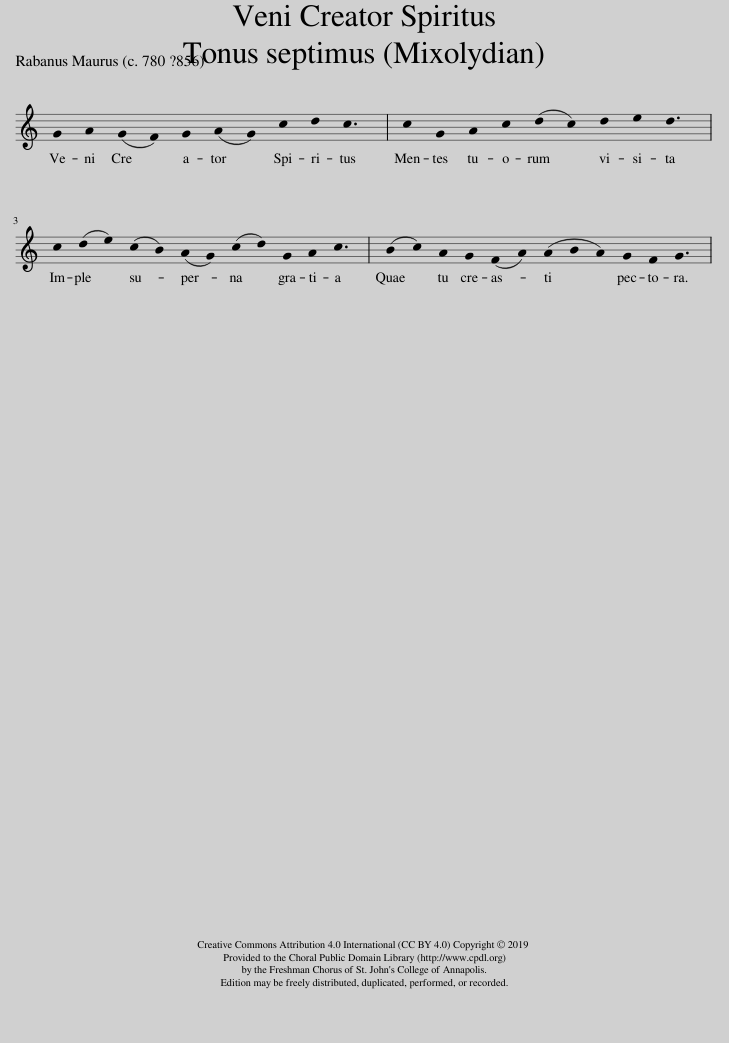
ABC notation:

X:1
L:1/8
M:none
I:linebreak $
K:C
U:s=!stemless!
V:1 treble
V:1
 sG2 sA2 (sG2 sF2) sG2 (sA2 sG2) sc2 sd2 sc3 | sc2 sG2 sA2 sc2 (sd2 sc2) sd2 se2 sd3 |$ sc2 (sd2 se2) (sc2 sB2) (sA2 sG2) (sc2 sd2) sG2 sA2 sc3 | (sB2 sc2) sA2 sG2 (sF2 sA2) (sA2 sB2 sA2) sG2 sF2 sG3 | %4
